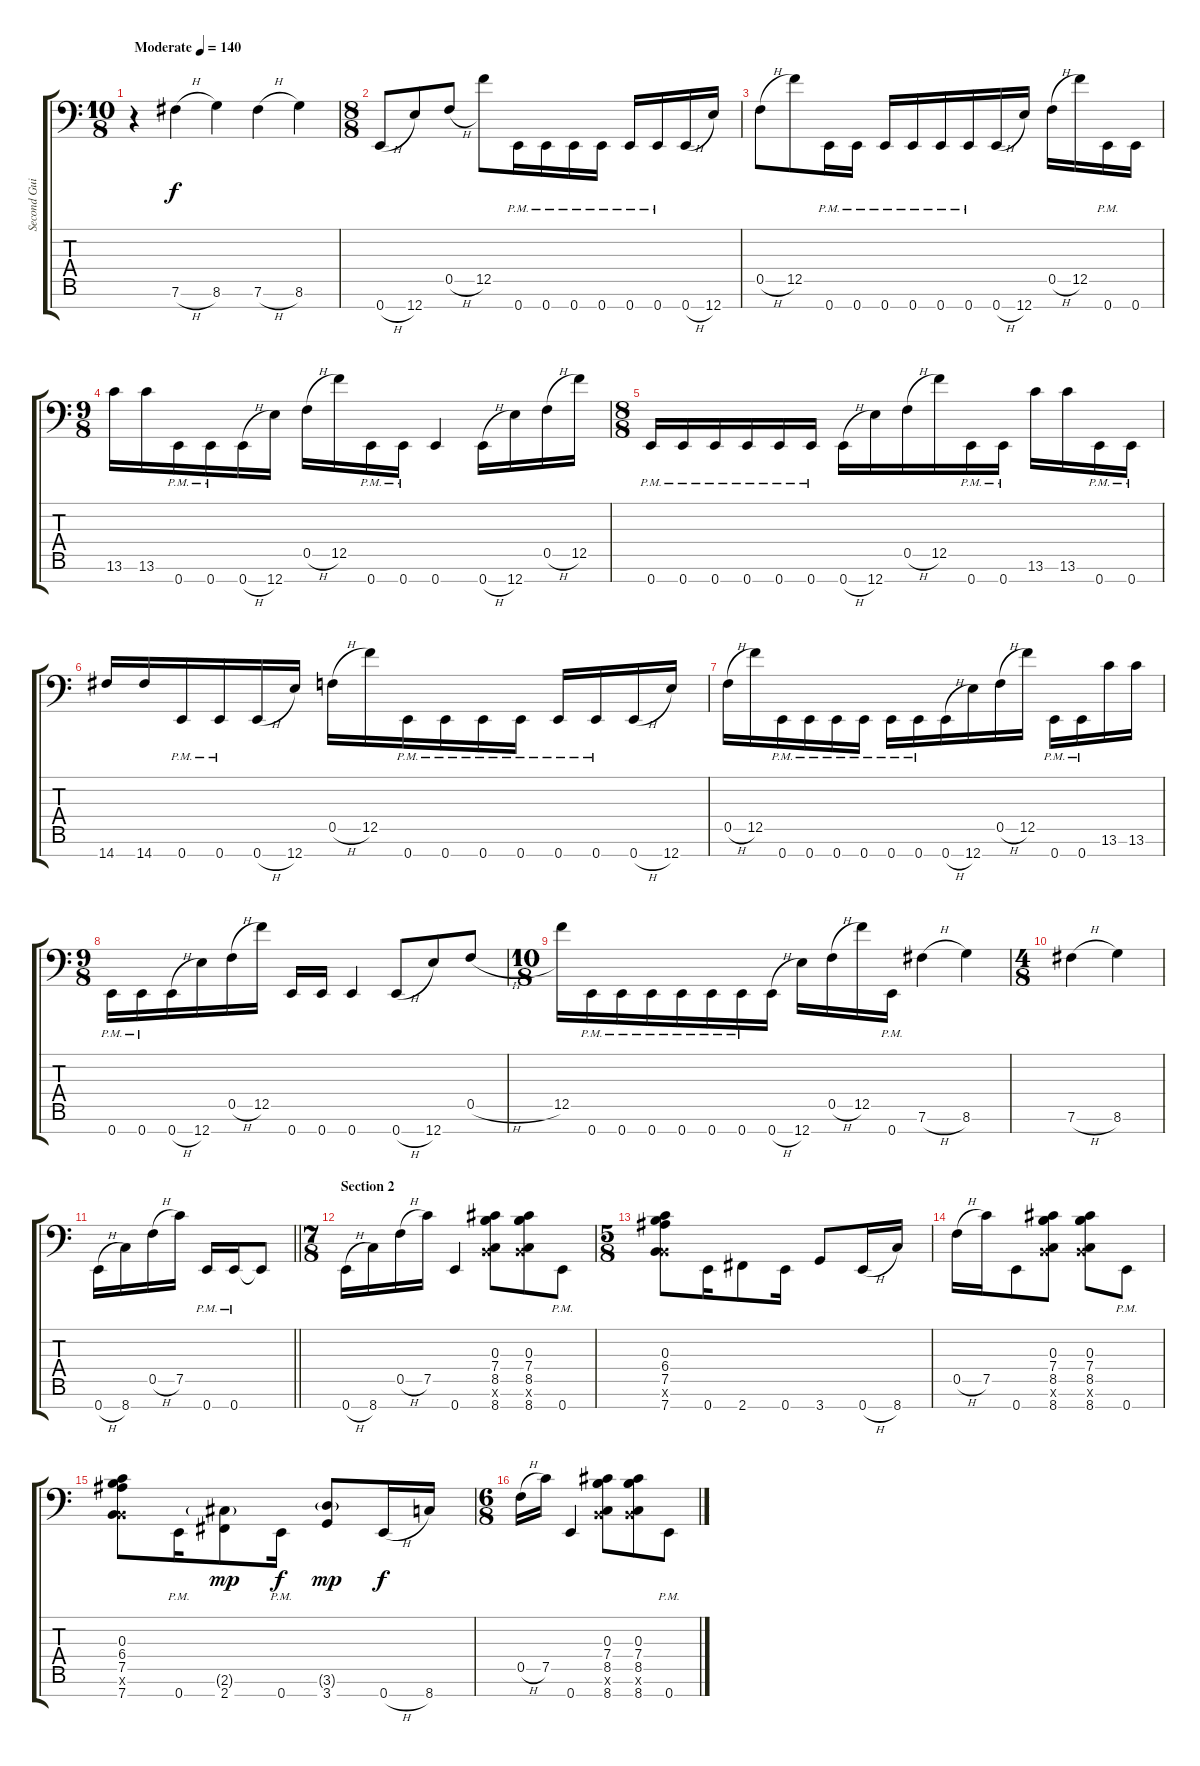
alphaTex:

\track ("Second Guitar" "Second Gui") {instrument distortionguitar}
\staff {score tabs}
\tuning (B3 F3 B2 E2 F2 B1 E1) {hide}
\ts (10 8)
\tempo (140 "Moderate")
\clef f4
\ks c
r.4{dy f instrument distortionguitar} 7.6{h}.4 8.6.4 7.6{h}.4 8.6.4 |
\ts (8 8)
0.7{h}.8 12.7.8 0.5{h}.8 12.5.8 0.7{pm}.16 0.7{pm}.16 0.7{pm}.16 0.7{pm}.16 0.7{pm}.16 0.7{pm}.16 0.7{h}.16 12.7.16 |
0.5{h}.8 12.5.8 0.7{pm}.16 0.7{pm}.16 0.7{pm}.16 0.7{pm}.16 0.7{pm}.16 0.7{pm}.16 0.7{h}.16 12.7.16 0.5{h}.16 12.5.16 0.7{pm}.16 0.7.16 |
\ts (9 8)
13.6.16 13.6.16 0.7{pm}.16 0.7{pm}.16 0.7{h}.16 12.7.16 0.5{h}.16 12.5.16 0.7{pm}.16 0.7{pm}.16 0.7.4 0.7{h}.16 12.7.16 0.5{h}.16 12.5.16 |
\ts (8 8)
0.7{pm}.16 0.7{pm}.16 0.7{pm}.16 0.7{pm}.16 0.7{pm}.16 0.7{pm}.16 0.7{h}.16 12.7.16 0.5{h}.16 12.5.16 0.7{pm}.16 0.7{pm}.16 13.6.16 13.6.16 0.7{pm}.16 0.7{pm}.16 |
14.7.16 14.7.16 0.7{pm}.16 0.7{pm}.16 0.7{h}.16 12.7.16 0.5{h}.16 12.5.16 0.7{pm}.16 0.7{pm}.16 0.7{pm}.16 0.7{pm}.16 0.7{pm}.16 0.7{pm}.16 0.7{h}.16 12.7.16 |
0.5{h}.16 12.5.16 0.7{pm}.16 0.7{pm}.16 0.7{pm}.16 0.7{pm}.16 0.7{pm}.16 0.7{pm}.16 0.7{h}.16 12.7.16 0.5{h}.16 12.5.16 0.7{pm}.16 0.7{pm}.16 13.6.16 13.6.16 |
\ts (9 8)
0.7{pm}.16 0.7{pm}.16 0.7{h}.16 12.7.16 0.5{h}.16 12.5.16 0.7.16 0.7.16 0.7.4 0.7{h}.8 12.7.8 0.5{h}.8 |
\ts (10 8)
12.5.16 0.7{pm}.16 0.7{pm}.16 0.7{pm}.16 0.7{pm}.16 0.7{pm}.16 0.7{pm}.16 0.7{h}.16 12.7.16 0.5{h}.16 12.5.16 0.7{pm}.16 7.6{h}.4 8.6.4 |
\ts (4 8)
7.6{h}.4 8.6.4 |
\barLineRight lightlight
0.7{h}.16 8.7.16 0.5{h}.16 7.5.16 0.7{pm}.16 0.7{pm}.16 0.7{t}.8 |
\ts (7 8)
\section ("" "Section 2")
0.7{h}.16 8.7.16 0.5{h}.16 7.5.16 0.7.4 (0.3 7.4 8.5 0.6{x} 8.7).8 (0.3 7.4 8.5 0.6{x} 8.7).8 0.7{pm}.8 |
\ts (5 8)
(0.3 6.4 7.5 0.6{x} 7.7).8 0.7.16 2.7.8 0.7.16 3.7.8 0.7{h}.16 8.7.16 |
0.5{h}.16 7.5.16 0.7.8 (0.3 7.4 8.5 0.6{x} 8.7).8 (0.3 7.4 8.5 0.6{x} 8.7).8 0.7{pm}.8 |
(0.3 6.4 7.5 0.6{x} 7.7).8 0.7{pm}.16 (2.6{g} 2.7).8{dy mp} 0.7{pm}.16{dy f} (3.6{g} 3.7).8{dy mp} 0.7{h}.16{dy f} 8.7.16 |
\ts (6 8)
0.5{h}.16 7.5.16 0.7.4 (0.3 7.4 8.5 0.6{x} 8.7).8 (0.3 7.4 8.5 0.6{x} 8.7).8 0.7{pm}.8
